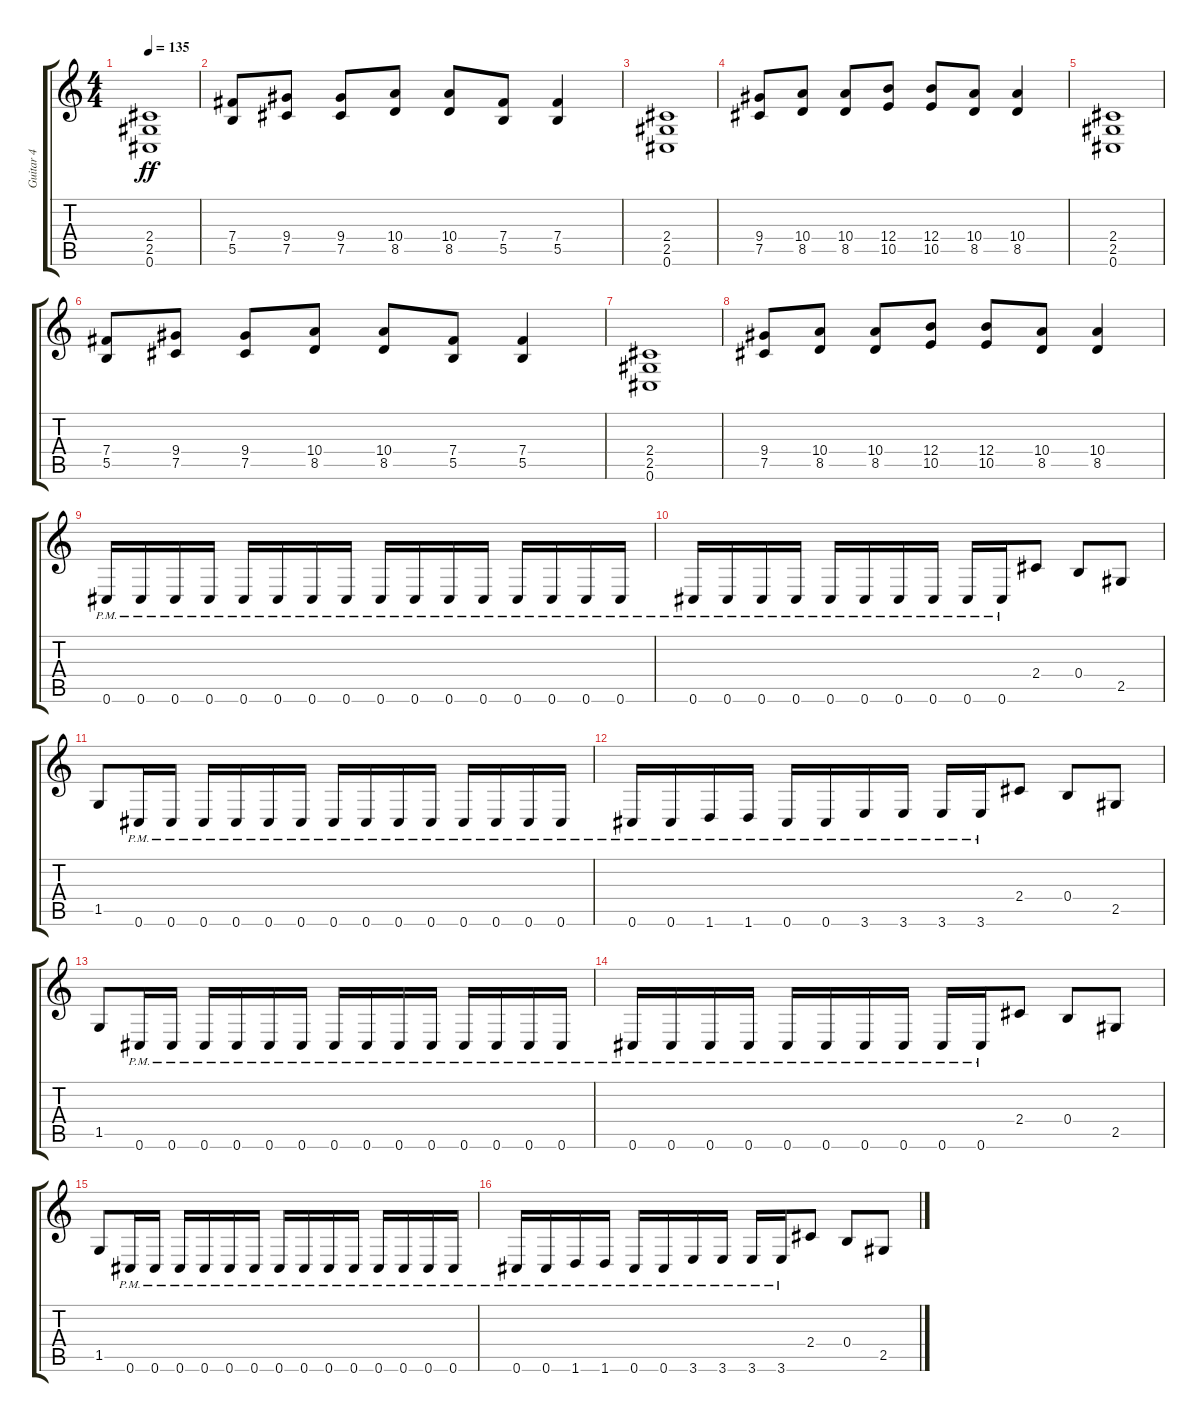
\track ("Guitar 4" "Guitar 4") {instrument distortionguitar}
\staff {score tabs}
\tuning (Db4 Ab3 E3 B2 Gb2 Db2) {hide}
\ts (4 4)
\tempo 135
\clef g2
\ks c
(2.4 2.5 0.6).1{dy ff} |
(7.4 5.5).8 (9.4 7.5).8 (9.4 7.5).8 (10.4 8.5).8 (10.4 8.5).8 (7.4 5.5).8 (7.4 5.5).4 |
(2.4 2.5 0.6).1 |
(9.4 7.5).8 (10.4 8.5).8 (10.4 8.5).8 (12.4 10.5).8 (12.4 10.5).8 (10.4 8.5).8 (10.4 8.5).4 |
(2.4 2.5 0.6).1 |
(7.4 5.5).8 (9.4 7.5).8 (9.4 7.5).8 (10.4 8.5).8 (10.4 8.5).8 (7.4 5.5).8 (7.4 5.5).4 |
(2.4 2.5 0.6).1 |
(9.4 7.5).8 (10.4 8.5).8 (10.4 8.5).8 (12.4 10.5).8 (12.4 10.5).8 (10.4 8.5).8 (10.4 8.5).4 |
0.6{pm}.16 0.6{pm}.16 0.6{pm}.16 0.6{pm}.16 0.6{pm}.16 0.6{pm}.16 0.6{pm}.16 0.6{pm}.16 0.6{pm}.16 0.6{pm}.16 0.6{pm}.16 0.6{pm}.16 0.6{pm}.16 0.6{pm}.16 0.6{pm}.16 0.6{pm}.16 |
0.6{pm}.16 0.6{pm}.16 0.6{pm}.16 0.6{pm}.16 0.6{pm}.16 0.6{pm}.16 0.6{pm}.16 0.6{pm}.16 0.6{pm}.16 0.6{pm}.16 2.4.8 0.4.8 2.5.8 |
1.5.8 0.6{pm}.16 0.6{pm}.16 0.6{pm}.16 0.6{pm}.16 0.6{pm}.16 0.6{pm}.16 0.6{pm}.16 0.6{pm}.16 0.6{pm}.16 0.6{pm}.16 0.6{pm}.16 0.6{pm}.16 0.6{pm}.16 0.6{pm}.16 |
0.6{pm}.16 0.6{pm}.16 1.6{pm}.16 1.6{pm}.16 0.6{pm}.16 0.6{pm}.16 3.6{pm}.16 3.6{pm}.16 3.6{pm}.16 3.6{pm}.16 2.4.8 0.4.8 2.5.8 |
1.5.8 0.6{pm}.16 0.6{pm}.16 0.6{pm}.16 0.6{pm}.16 0.6{pm}.16 0.6{pm}.16 0.6{pm}.16 0.6{pm}.16 0.6{pm}.16 0.6{pm}.16 0.6{pm}.16 0.6{pm}.16 0.6{pm}.16 0.6{pm}.16 |
0.6{pm}.16 0.6{pm}.16 0.6{pm}.16 0.6{pm}.16 0.6{pm}.16 0.6{pm}.16 0.6{pm}.16 0.6{pm}.16 0.6{pm}.16 0.6{pm}.16 2.4.8 0.4.8 2.5.8 |
1.5.8 0.6{pm}.16 0.6{pm}.16 0.6{pm}.16 0.6{pm}.16 0.6{pm}.16 0.6{pm}.16 0.6{pm}.16 0.6{pm}.16 0.6{pm}.16 0.6{pm}.16 0.6{pm}.16 0.6{pm}.16 0.6{pm}.16 0.6{pm}.16 |
0.6{pm}.16 0.6{pm}.16 1.6{pm}.16 1.6{pm}.16 0.6{pm}.16 0.6{pm}.16 3.6{pm}.16 3.6{pm}.16 3.6{pm}.16 3.6{pm}.16 2.4.8 0.4.8 2.5.8
